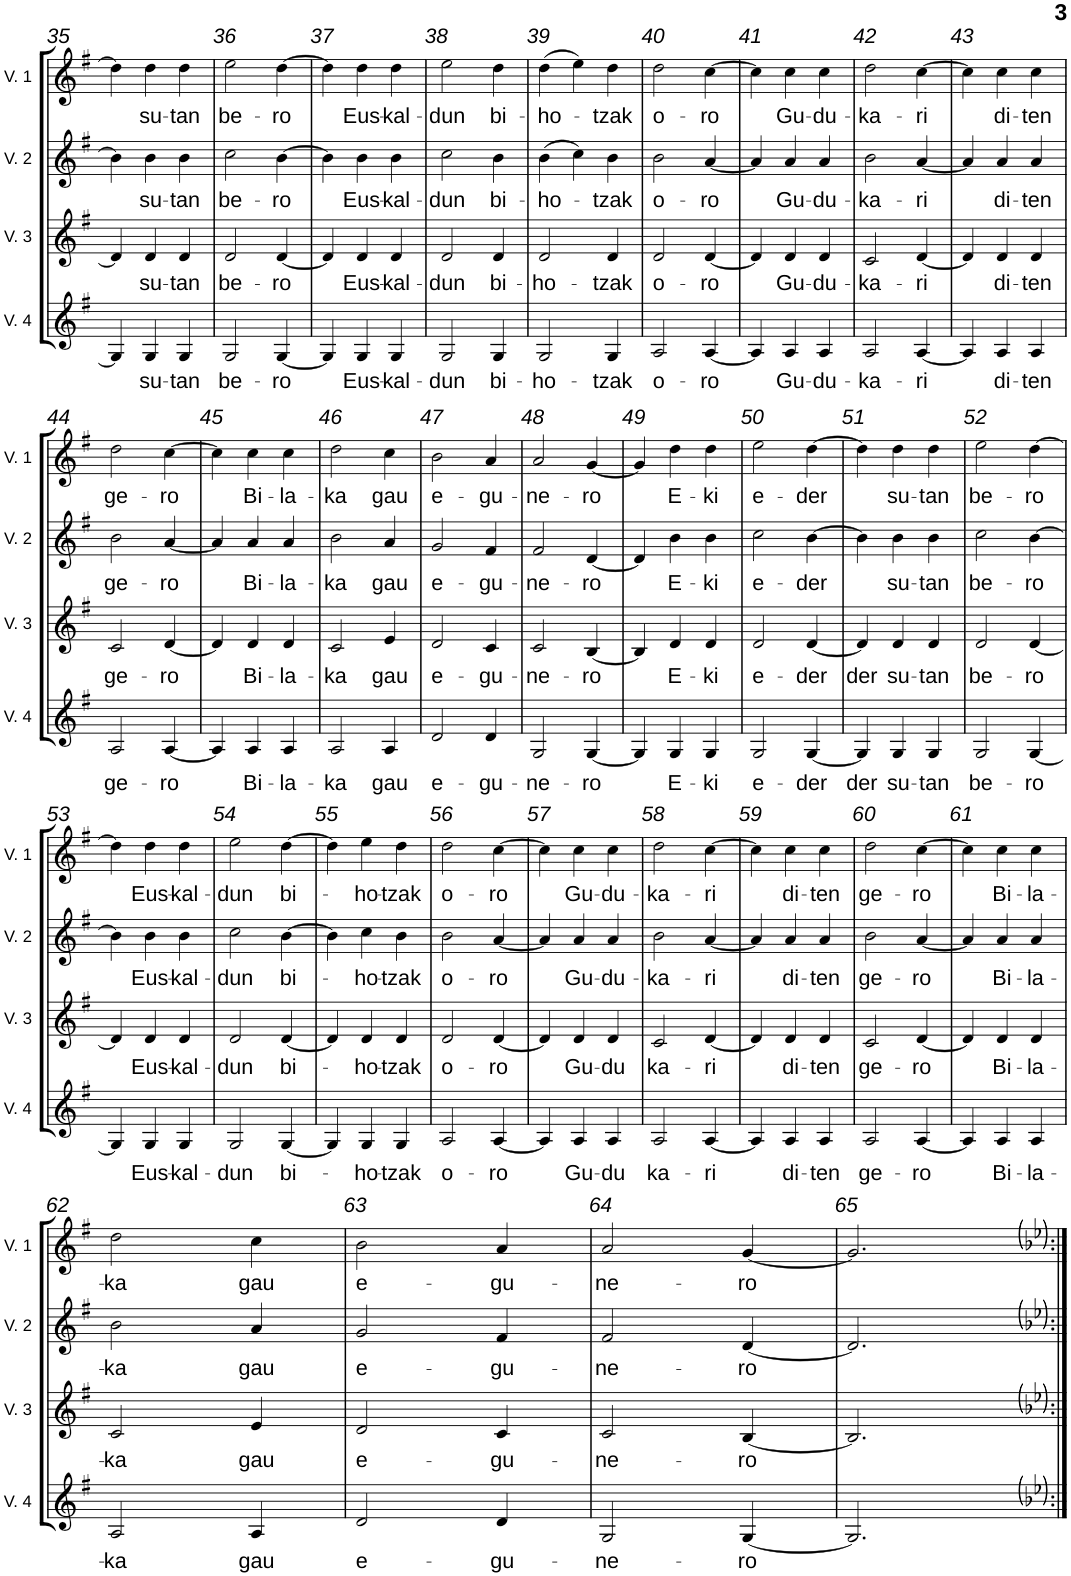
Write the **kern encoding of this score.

**kern	**text	**kern	**text	**kern	**text	**kern	**text
*part4	*part4	*part3	*part3	*part2	*part2	*part1	*part1
*staff4	*staff4	*staff3	*staff3	*staff2	*staff2	*staff1	*staff1
*I"Voix 4	*	*I"Voix 3	*	*I"Voix 2	*	*I"Voix 1	*
*I'V. 4	*	*I'V. 3	*	*I'V. 2	*	*I'V. 1	*
!!LO:PB:g=z
*clefG2	*	*clefG2	*	*clefG2	*	*clefG2	*
*k[f#]	*	*k[f#]	*	*k[f#]	*	*k[f#]	*
*M3/4	*	*M3/4	*	*M3/4	*	*M3/4	*
=35	=35	=35	=35	=35	=35	=35	=35
4G/]	.	4d/]	.	4b\]	.	4dd\]	.
!	!LO:LY:b	!	!LO:LY:b	!	!LO:LY:b	!	!LO:LY:b
4G/	su-	4d/	su-	4b\	su-	4dd\	su-
!	!LO:LY:b	!	!LO:LY:b	!	!LO:LY:b	!	!LO:LY:b
4G/	-tan	4d/	-tan	4b\	-tan	4dd\	-tan
=36	=36	=36	=36	=36	=36	=36	=36
!	!LO:LY:b	!	!LO:LY:b	!	!LO:LY:b	!	!LO:LY:b
2G/	be-	2d/	be-	2cc\	be-	2ee\	be-
!	!LO:LY:b	!	!LO:LY:b	!	!LO:LY:b	!	!LO:LY:b
[4G/	-ro	[4d/	-ro	[4b\	-ro	[4dd\	-ro
=37	=37	=37	=37	=37	=37	=37	=37
4G/]	.	4d/]	.	4b\]	.	4dd\]	.
!	!LO:LY:b	!	!LO:LY:b	!	!LO:LY:b	!	!LO:LY:b
4G/	Eus-	4d/	Eus-	4b\	Eus-	4dd\	Eus-
!	!LO:LY:b	!	!LO:LY:b	!	!LO:LY:b	!	!LO:LY:b
4G/	-kal-	4d/	-kal-	4b\	-kal-	4dd\	-kal-
=38	=38	=38	=38	=38	=38	=38	=38
!	!LO:LY:b	!	!LO:LY:b	!	!LO:LY:b	!	!LO:LY:b
2G/	-dun	2d/	-dun	2cc\	-dun	2ee\	-dun
!	!LO:LY:b	!	!LO:LY:b	!	!LO:LY:b	!	!LO:LY:b
4G/	bi-	4d/	bi-	4b\	bi-	4dd\	bi-
=39	=39	=39	=39	=39	=39	=39	=39
!	!LO:LY:b	!	!LO:LY:b	!	!LO:LY:b	!	!LO:LY:b
2G/	-ho-	2d/	-ho-	(4b\	-ho-	(4dd\	-ho-
.	.	.	.	4cc\)	.	4ee\)	.
!	!LO:LY:b	!	!LO:LY:b	!	!LO:LY:b	!	!LO:LY:b
4G/	-tzak	4d/	-tzak	4b\	-tzak	4dd\	-tzak
=40	=40	=40	=40	=40	=40	=40	=40
!	!LO:LY:b	!	!LO:LY:b	!	!LO:LY:b	!	!LO:LY:b
2A/	o-	2d/	o-	2b\	o-	2dd\	o-
!	!LO:LY:b	!	!LO:LY:b	!	!LO:LY:b	!	!LO:LY:b
[4A/	-ro	[4d/	-ro	[4a/	-ro	[4cc\	-ro
=41	=41	=41	=41	=41	=41	=41	=41
4A/]	.	4d/]	.	4a/]	.	4cc\]	.
!	!LO:LY:b	!	!LO:LY:b	!	!LO:LY:b	!	!LO:LY:b
4A/	Gu-	4d/	Gu-	4a/	Gu-	4cc\	Gu-
!	!LO:LY:b	!	!LO:LY:b	!	!LO:LY:b	!	!LO:LY:b
4A/	-du-	4d/	-du-	4a/	-du-	4cc\	-du-
=42	=42	=42	=42	=42	=42	=42	=42
!	!LO:LY:b	!	!LO:LY:b	!	!LO:LY:b	!	!LO:LY:b
2A/	-ka-	2c/	-ka-	2b\	-ka-	2dd\	-ka-
!	!LO:LY:b	!	!LO:LY:b	!	!LO:LY:b	!	!LO:LY:b
[4A/	-ri	[4d/	-ri	[4a/	-ri	[4cc\	-ri
=43	=43	=43	=43	=43	=43	=43	=43
4A/]	.	4d/]	.	4a/]	.	4cc\]	.
!	!LO:LY:b	!	!LO:LY:b	!	!LO:LY:b	!	!LO:LY:b
4A/	di-	4d/	di-	4a/	di-	4cc\	di-
!	!LO:LY:b	!	!LO:LY:b	!	!LO:LY:b	!	!LO:LY:b
4A/	-ten	4d/	-ten	4a/	-ten	4cc\	-ten
!!LO:LB:g=z
=44	=44	=44	=44	=44	=44	=44	=44
!	!LO:LY:b	!	!LO:LY:b	!	!LO:LY:b	!	!LO:LY:b
2A/	ge-	2c/	ge-	2b\	ge-	2dd\	ge-
!	!LO:LY:b	!	!LO:LY:b	!	!LO:LY:b	!	!LO:LY:b
[4A/	-ro	[4d/	-ro	[4a/	-ro	[4cc\	-ro
=45	=45	=45	=45	=45	=45	=45	=45
4A/]	.	4d/]	.	4a/]	.	4cc\]	.
!	!LO:LY:b	!	!LO:LY:b	!	!LO:LY:b	!	!LO:LY:b
4A/	Bi-	4d/	Bi-	4a/	Bi-	4cc\	Bi-
!	!LO:LY:b	!	!LO:LY:b	!	!LO:LY:b	!	!LO:LY:b
4A/	-la-	4d/	-la-	4a/	-la-	4cc\	-la-
=46	=46	=46	=46	=46	=46	=46	=46
!	!LO:LY:b	!	!LO:LY:b	!	!LO:LY:b	!	!LO:LY:b
2A/	-ka	2c/	-ka	2b\	-ka	2dd\	-ka
!	!LO:LY:b	!	!LO:LY:b	!	!LO:LY:b	!	!LO:LY:b
4A/	gau	4e/	gau	4a/	gau	4cc\	gau
=47	=47	=47	=47	=47	=47	=47	=47
!	!LO:LY:b	!	!LO:LY:b	!	!LO:LY:b	!	!LO:LY:b
2d/	e-	2d/	e-	2g/	e-	2b\	e-
!	!LO:LY:b	!	!LO:LY:b	!	!LO:LY:b	!	!LO:LY:b
4d/	-gu-	4c/	-gu-	4f#/	-gu-	4a/	-gu-
=48	=48	=48	=48	=48	=48	=48	=48
!	!LO:LY:b	!	!LO:LY:b	!	!LO:LY:b	!	!LO:LY:b
2G/	-ne-	2c/	-ne-	2f#/	-ne-	2a/	-ne-
!	!LO:LY:b	!	!LO:LY:b	!	!LO:LY:b	!	!LO:LY:b
[4G/	-ro	[4B/	-ro	[4d/	-ro	[4g/	-ro
=49	=49	=49	=49	=49	=49	=49	=49
4G/]	.	4B/]	.	4d/]	.	4g/]	.
!	!LO:LY:b	!	!LO:LY:b	!	!LO:LY:b	!	!LO:LY:b
4G/	E-	4d/	E-	4b\	E-	4dd\	E-
!	!LO:LY:b	!	!LO:LY:b	!	!LO:LY:b	!	!LO:LY:b
4G/	-ki	4d/	-ki	4b\	-ki	4dd\	-ki
=50	=50	=50	=50	=50	=50	=50	=50
!	!LO:LY:b	!	!LO:LY:b	!	!LO:LY:b	!	!LO:LY:b
2G/	e-	2d/	e-	2cc\	e-	2ee\	e-
!	!LO:LY:b	!	!LO:LY:b	!	!LO:LY:b	!	!LO:LY:b
[4G/	-der	[4d/	-der	[4b\	-der	[4dd\	-der
=51	=51	=51	=51	=51	=51	=51	=51
!	!LO:LY:b	!	!LO:LY:b	!	!	!	!
4G/]	-der	4d/]	-der	4b\]	.	4dd\]	.
!	!LO:LY:b	!	!LO:LY:b	!	!LO:LY:b	!	!LO:LY:b
4G/	su-	4d/	su-	4b\	su-	4dd\	su-
!	!LO:LY:b	!	!LO:LY:b	!	!LO:LY:b	!	!LO:LY:b
4G/	-tan	4d/	-tan	4b\	-tan	4dd\	-tan
=52	=52	=52	=52	=52	=52	=52	=52
!	!LO:LY:b	!	!LO:LY:b	!	!LO:LY:b	!	!LO:LY:b
2G/	be-	2d/	be-	2cc\	be-	2ee\	be-
!	!LO:LY:b	!	!LO:LY:b	!	!LO:LY:b	!	!LO:LY:b
[4G/	-ro	[4d/	-ro	[4b\	-ro	[4dd\	-ro
!!LO:LB:g=z
=53	=53	=53	=53	=53	=53	=53	=53
4G/]	.	4d/]	.	4b\]	.	4dd\]	.
!	!LO:LY:b	!	!LO:LY:b	!	!LO:LY:b	!	!LO:LY:b
4G/	Eus-	4d/	Eus-	4b\	Eus-	4dd\	Eus-
!	!LO:LY:b	!	!LO:LY:b	!	!LO:LY:b	!	!LO:LY:b
4G/	-kal-	4d/	-kal-	4b\	-kal-	4dd\	-kal-
=54	=54	=54	=54	=54	=54	=54	=54
!	!LO:LY:b	!	!LO:LY:b	!	!LO:LY:b	!	!LO:LY:b
2G/	-dun	2d/	-dun	2cc\	-dun	2ee\	-dun
!	!LO:LY:b	!	!LO:LY:b	!	!LO:LY:b	!	!LO:LY:b
[4G/	bi-	[4d/	bi-	[4b\	bi-	[4dd\	bi-
=55	=55	=55	=55	=55	=55	=55	=55
4G/]	.	4d/]	.	4b\]	.	4dd\]	.
!	!LO:LY:b	!	!LO:LY:b	!	!LO:LY:b	!	!LO:LY:b
4G/	-ho-	4d/	-ho-	4cc\	-ho-	4ee\	-ho-
!	!LO:LY:b	!	!LO:LY:b	!	!LO:LY:b	!	!LO:LY:b
4G/	-tzak	4d/	-tzak	4b\	-tzak	4dd\	-tzak
=56	=56	=56	=56	=56	=56	=56	=56
!	!LO:LY:b	!	!LO:LY:b	!	!LO:LY:b	!	!LO:LY:b
2A/	o-	2d/	o-	2b\	o-	2dd\	o-
!	!LO:LY:b	!	!LO:LY:b	!	!LO:LY:b	!	!LO:LY:b
[4A/	-ro	[4d/	-ro	[4a/	-ro	[4cc\	-ro
=57	=57	=57	=57	=57	=57	=57	=57
4A/]	.	4d/]	.	4a/]	.	4cc\]	.
!	!LO:LY:b	!	!LO:LY:b	!	!LO:LY:b	!	!LO:LY:b
4A/	Gu-	4d/	Gu-	4a/	Gu-	4cc\	Gu-
!	!LO:LY:b	!	!LO:LY:b	!	!LO:LY:b	!	!LO:LY:b
4A/	-du	4d/	-du	4a/	-du-	4cc\	-du-
=58	=58	=58	=58	=58	=58	=58	=58
!	!LO:LY:b	!	!LO:LY:b	!	!LO:LY:b	!	!LO:LY:b
2A/	-ka-	2c/	-ka-	2b\	-ka-	2dd\	-ka-
!	!LO:LY:b	!	!LO:LY:b	!	!LO:LY:b	!	!LO:LY:b
[4A/	-ri	[4d/	-ri	[4a/	-ri	[4cc\	-ri
=59	=59	=59	=59	=59	=59	=59	=59
4A/]	.	4d/]	.	4a/]	.	4cc\]	.
!	!LO:LY:b	!	!LO:LY:b	!	!LO:LY:b	!	!LO:LY:b
4A/	di-	4d/	di-	4a/	di-	4cc\	di-
!	!LO:LY:b	!	!LO:LY:b	!	!LO:LY:b	!	!LO:LY:b
4A/	-ten	4d/	-ten	4a/	-ten	4cc\	-ten
=60	=60	=60	=60	=60	=60	=60	=60
!	!LO:LY:b	!	!LO:LY:b	!	!LO:LY:b	!	!LO:LY:b
2A/	ge-	2c/	ge-	2b\	ge-	2dd\	ge-
!	!LO:LY:b	!	!LO:LY:b	!	!LO:LY:b	!	!LO:LY:b
[4A/	-ro	[4d/	-ro	[4a/	-ro	[4cc\	-ro
=61	=61	=61	=61	=61	=61	=61	=61
4A/]	.	4d/]	.	4a/]	.	4cc\]	.
!	!LO:LY:b	!	!LO:LY:b	!	!LO:LY:b	!	!LO:LY:b
4A/	Bi-	4d/	Bi-	4a/	Bi-	4cc\	Bi-
!	!LO:LY:b	!	!LO:LY:b	!	!LO:LY:b	!	!LO:LY:b
4A/	-la-	4d/	-la-	4a/	-la-	4cc\	-la-
!!LO:LB:g=z
=62	=62	=62	=62	=62	=62	=62	=62
!	!LO:LY:b	!	!LO:LY:b	!	!LO:LY:b	!	!LO:LY:b
2A/	-ka	2c/	-ka	2b\	-ka	2dd\	-ka
!	!LO:LY:b	!	!LO:LY:b	!	!LO:LY:b	!	!LO:LY:b
4A/	gau	4e/	gau	4a/	gau	4cc\	gau
=63	=63	=63	=63	=63	=63	=63	=63
!	!LO:LY:b	!	!LO:LY:b	!	!LO:LY:b	!	!LO:LY:b
2d/	e-	2d/	e-	2g/	e-	2b\	e-
!	!LO:LY:b	!	!LO:LY:b	!	!LO:LY:b	!	!LO:LY:b
4d/	-gu-	4c/	-gu-	4f#/	-gu-	4a/	-gu-
=64	=64	=64	=64	=64	=64	=64	=64
!	!LO:LY:b	!	!LO:LY:b	!	!LO:LY:b	!	!LO:LY:b
2G/	-ne-	2c/	-ne-	2f#/	-ne-	2a/	-ne-
!	!LO:LY:b	!	!LO:LY:b	!	!LO:LY:b	!	!LO:LY:b
[4G/	-ro	[4B/	-ro	[4d/	-ro	[4g/	-ro
=65	=65	=65	=65	=65	=65	=65	=65
2.G/]	.	2.B/]	.	2.d/]	.	2.g/]	.
=:|!	=:|!	=:|!	=:|!	=:|!	=:|!	=:|!	=:|!
*-	*-	*-	*-	*-	*-	*-	*-
